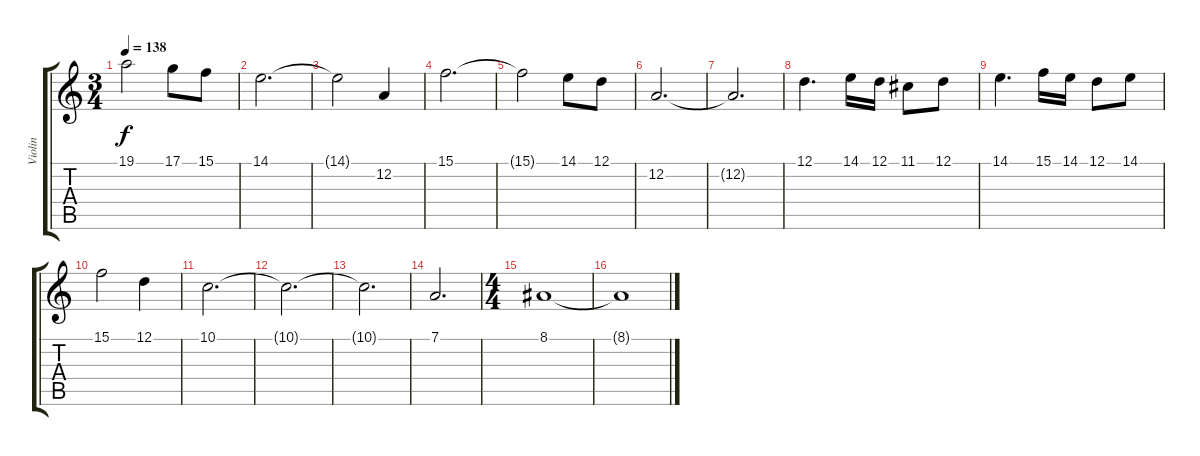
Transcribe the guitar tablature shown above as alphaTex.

\track ("Violin" "Violin") {instrument violin}
\staff {score tabs}
\tuning (D4 A3 F3 C3 G2 D2) {hide}
\ts (3 4)
\tempo 138
\clef g2
\ks c
19.1{t}.2{dy f} 17.1.8 15.1.8 |
14.1.2{d} |
14.1{t}.2 12.2.4 |
15.1.2{d} |
15.1{t}.2 14.1.8 12.1.8 |
12.2.2{d} |
12.2{t}.2{d} |
12.1.4{d} 14.1.16 12.1.16 11.1.8 12.1.8 |
14.1.4{d} 15.1.16 14.1.16 12.1.8 14.1.8 |
15.1.2 12.1.4 |
10.1.2{d} |
10.1{t}.2{d} |
10.1{t}.2{d} |
7.1.2{d} |
\ts (4 4)
8.1.1 |
8.1{t}.1
